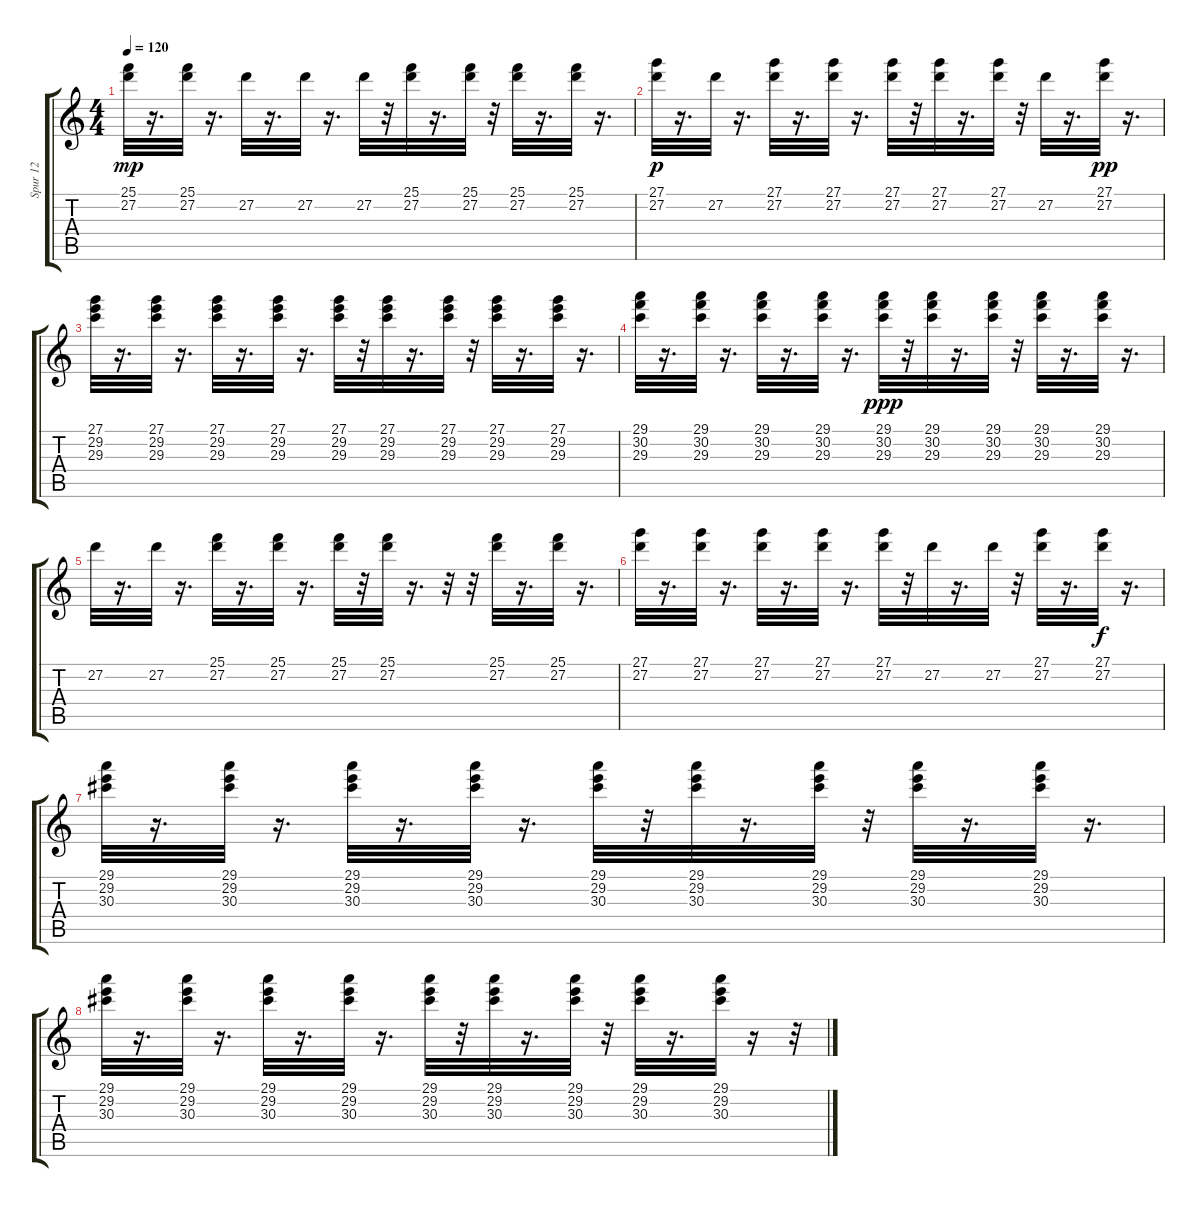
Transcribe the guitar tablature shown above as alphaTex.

\track ("Spur 12" "Spur 12") {instrument percussiveorgan}
\staff {score tabs}
\tuning (E4 B3 G3 D3 A2 E2) {hide}
\ts (4 4)
\tempo 120
\clef g2
\ks c
(25.1 27.2).32{dy mp} r.16{d} (25.1 27.2).32 r.16{d} 27.2.32 r.16{d} 27.2.32 r.16{d} 27.2.32 r.32 (25.1 27.2).32 r.16{d} (25.1 27.2).32 r.32 (25.1 27.2).32 r.16{d} (25.1 27.2).32 r.16{d} |
(27.1 27.2).32{dy p} r.16{d} 27.2.32 r.16{d} (27.1 27.2).32 r.16{d} (27.1 27.2).32 r.16{d} (27.1 27.2).32 r.32 (27.1 27.2).32 r.16{d} (27.1 27.2).32 r.32 27.2.32 r.16{d} (27.1 27.2).32{dy pp} r.16{d} |
(27.1 29.2 29.3).32 r.16{d} (27.1 29.2 29.3).32 r.16{d} (27.1 29.2 29.3).32 r.16{d} (27.1 29.2 29.3).32 r.16{d} (27.1 29.2 29.3).32 r.32 (27.1 29.2 29.3).32 r.16{d} (27.1 29.2 29.3).32 r.32 (27.1 29.2 29.3).32 r.16{d} (27.1 29.2 29.3).32 r.16{d} |
(29.1 30.2 29.3).32 r.16{d} (29.1 30.2 29.3).32 r.16{d} (29.1 30.2 29.3).32 r.16{d} (29.1 30.2 29.3).32 r.16{d} (29.1 30.2 29.3).32{dy ppp} r.32 (29.1 30.2 29.3).32 r.16{d} (29.1 30.2 29.3).32 r.32 (29.1 30.2 29.3).32 r.16{d} (29.1 30.2 29.3).32 r.16{d} |
27.2.32 r.16{d} 27.2.32 r.16{d} (25.1 27.2).32 r.16{d} (25.1 27.2).32 r.16{d} (25.1 27.2).32 r.32 (25.1 27.2).32 r.16{d} r.32 r.32 (25.1 27.2).32 r.16{d} (25.1 27.2).32 r.16{d} |
(27.1 27.2).32 r.16{d} (27.1 27.2).32 r.16{d} (27.1 27.2).32 r.16{d} (27.1 27.2).32 r.16{d} (27.1 27.2).32 r.32 27.2.32 r.16{d} 27.2.32 r.32 (27.1 27.2).32 r.16{d} (27.1 27.2).32{dy f} r.16{d} |
(29.1 29.2 30.3).32 r.16{d} (29.1 29.2 30.3).32 r.16{d} (29.1 29.2 30.3).32 r.16{d} (29.1 29.2 30.3).32 r.16{d} (29.1 29.2 30.3).32 r.32 (29.1 29.2 30.3).32 r.16{d} (29.1 29.2 30.3).32 r.32 (29.1 29.2 30.3).32 r.16{d} (29.1 29.2 30.3).32 r.16{d} |
(29.1 29.2 30.3).32 r.16{d} (29.1 29.2 30.3).32 r.16{d} (29.1 29.2 30.3).32 r.16{d} (29.1 29.2 30.3).32 r.16{d} (29.1 29.2 30.3).32 r.32 (29.1 29.2 30.3).32 r.16{d} (29.1 29.2 30.3).32 r.32 (29.1 29.2 30.3).32 r.16{d} (29.1 29.2 30.3).32 r.16 r.32
